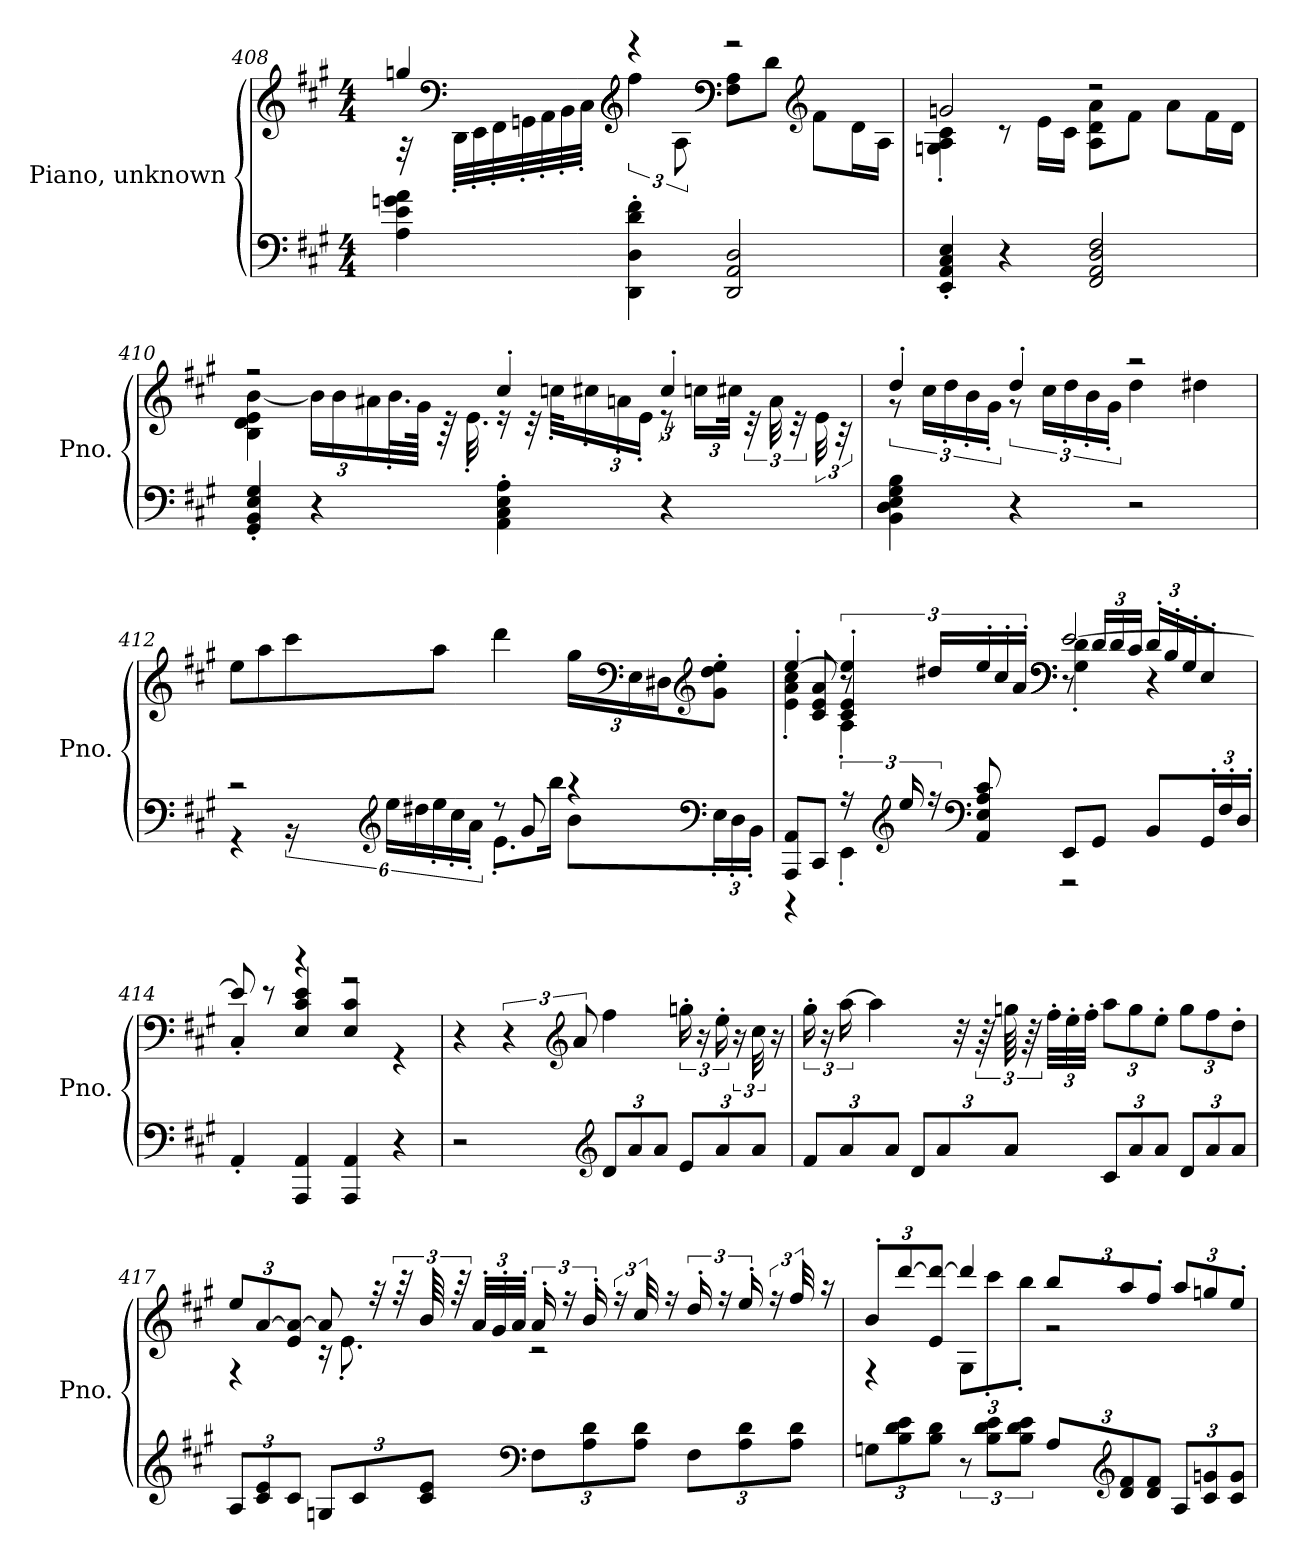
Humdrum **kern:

**kern	**kern
*part1	*part1
*staff2	*staff1
*I"Piano, unknown	*
*I'Pno.	*
!!LO:LB:g=z
*clefF4	*clefG2
*k[f#c#g#]	*k[f#c#g#]
*M4/4	*M4/4
=408	=408
*	*^
4A\ 4e\ 4gn\ 4a\	4ggn/	32r
*	*clefF4	*
.	.	32DD'\LLL
.	.	32EE'\
.	.	32FF#'\
.	.	32GGn'\
.	.	32AA'\
.	.	32BB'\
.	.	32C#'\JJJ
*	*clefG2	*
4DD\' 4D\' 4d\' 4f#\'	4r	6ff#\
.	.	12A\
*	*clefF4	*
2DD/ 2AA/ 2D/	2r	8F#\ 8A\L
.	.	8d\J
*	*clefG2	*
.	.	8f#\L
.	.	16d\L
.	.	16A\JJ
=409	=409	=409
4EE/' 4AA/' 4C#/' 4E/'	2gn/	4Gn\' 4A\' 4c#\'
4r	.	8r
.	.	16e\LL
.	.	16c#\JJ
2FF#/ 2AA/ 2D/ 2F#/	2r	8A\ 8d\ 8a\L
.	.	8f#\J
.	.	8a\L
.	.	16f#\L
.	.	16d\JJ
!!LO:PB:g=z	!!
=410	=410	=410
4GG#/' 4BB/' 4E/' 4G#/'	2r	4B\ 4d\ 4e\ [4b\
*	*	*Xbrackettup
4r	.	24b\LL]
.	.	24b\
.	.	24a#X\
.	.	32.b'\L
.	.	64g#\JJJk
.	.	64r
.	.	32.e'\
4AA\' 4C#\' 4E\' 4A\'	4cc#'/	16r
.	.	32r
.	.	32ccn'\KLL
.	.	24cc#X'\
.	.	24an'\
.	.	24e'\JJ
*	*	*brackettup
4r	4cc#'/	12r
.	.	24ccn\LL
.	.	48cc#X\JJk
.	.	48r
.	.	48a\
.	.	48r
.	.	48e\
.	.	48r
=411	=411	=411
4BB\ 4D\ 4E\ 4G#\ 4B\	4dd'/	12r
.	.	24cc#\LL
*	*	*Xbrackettup
.	.	24dd'\
.	.	24b'\
.	.	24g#'\JJ
*	*	*brackettup
4r	4dd'/	12r
.	.	24cc#\LL
*	*	*Xbrackettup
.	.	24dd'\
.	.	24b'\
.	.	24g#'\JJ
2r	2r	4dd\
.	.	4dd#X\
*	*v	*v
!!LO:LB:g=z
=412	=412
*^	*
2r	4r	8ee\L
.	.	8aa\
.	24r	8ccc#\
*clefG2	*	*
.	24ee\LL	.
.	24dd#X\	.
*	*Xbrackettup	*
.	24ee'\	8aa\J
.	24cc#'\	.
.	24a'\JJ	.
8r	8.e'\L	4ddd\
8g#/	.	.
.	16bb\Jk	.
4r	8b\L	24gg#\LL
*	*	*clefF4
.	.	24E\
.	.	24D#X\J
*clefF4	*	*clefG2
.	24E'\L	8g#\' 8dd\' 8ee\'J
.	24D'\	.
.	24BB'\JJ	.
!!LO:LB:g=z
=413	=413	=413
*	*	*^
*	*	*	*^
8AAA/ 8AA/L	4r	[4ee'/	4e\' 4a\' 4cc#\'	8r
8CC#/J	.	.	.	8c#/ 8e/ 8a/
*brackettup	*	*	*	*brackettup
24r	4EE'\	4c#/' 4e/' 4ee/]'	4A'\	12r
*clefG2	*	*	*	*
24ee/	.	.	.	.
24r	.	.	.	24dd#X/LL
*clefF4	*	*	*	*
*	*	*	*	*Xbrackettup
8AA/ 8E/ 8A/ 8c#/	.	.	.	24ee'/
.	.	.	.	24cc#'/
.	.	.	.	24a'/JJ
*	*	*clefF4	*	*
8EE/L	2r	[2e/	4G#\' 4d\'	8r
8GG#/J	.	.	.	24d/LL
.	.	.	.	24d/
.	.	.	.	24c#/JJ
8BB/L	.	.	4r	24d'/LL
.	.	.	.	24B'/
.	.	.	.	24G#'/J
*Xbrackettup	*	*	*	*
24GG#'/L	.	.	.	8E'/J
24F#'/	.	.	.	.
24D'/JJ	.	.	.	.
*v	*v	*	*	*
*	*	*v	*v
=414	=414	=414
4AA'/	8e/]	4C#'/
.	8r	.
4AAA/ 4AA/	4r	4E/ 4c#/ 4e/
4AAA/ 4AA/	2r	4E/ 4c#/
4r	.	4r
*	*v	*v
!!LO:LB:g=z
=415	=415
2r	4r
*	*brackettup
.	6r
*	*clefG2
.	12a/
*clefG2	*
12d/L	4ff#\
12a/	.
12a/J	.
12e/L	24ggn'\
.	24r
12a/	24ee'\
.	24r
12a/J	48cc#\
.	16r
=416	=416
12f#/L	24gg#'\
.	24r
12a/	[24aa\
.	4aa\]
12a/J	.
12d/L	.
12a/	.
.	32r
.	96r
12a/J	96ggn\
.	96r
*	*Xbrackettup
.	48ff#'\LLL
.	48ee'\
.	48ff#'\JJJ
12c#/L	12aa\L
12a/	12gg\
12a/J	12ee'\J
12d/L	12gg\L
12a/	12ff#\
12a/J	12dd'\J
!!LO:LB:g=z
=417	=417
*	*^
12A/L	12ee/L	4r
12c#/ 12e/	[12a/	.
12c#/J	12e/ 12a/_J	.
12Gn/L	8a/]	16r
.	.	8.e'\
12c#/	.	.
.	32r	.
*	*brackettup	*
.	96r	.
12c#/ 12e/J	96b/	.
.	96r	.
*	*Xbrackettup	*
.	48a'/LLL	.
.	48g#'/	.
.	48a'/JJJ	.
*clefF4	*	*
*	*brackettup	*
12F#\L	24a'/	2r
.	24r	.
12A\ 12d\	24b'/	.
.	24r	.
12A\ 12d\J	48cc#/	.
.	16r	.
12F#\L	24dd'/	.
.	24r	.
12A\ 12d\	24ee'/	.
.	24r	.
12A\ 12d\J	48ff#/	.
.	16r	.
!!LO:LB:g=z	!!
=418	=418	=418
*	*Xbrackettup	*
12Gn\L	12b'/L	4r
12B\ 12d\ 12e\	[12ddd/	.
12B\ 12d\J	12e/ 12ddd/_J	.
*brackettup	*	*
12r	4ddd/]	12G#\L
12B\ 12d\ 12e\L	.	12ccc#'\
12B\ 12d\ 12e\J	.	12bb'\J
*Xbrackettup	*	*
12A/L	12bb/L	2r
*clefG2	*	*
12d/ 12f#/	12aa/	.
12d/ 12f#/J	12ff#'/J	.
12A/L	12aa/L	.
12c#/ 12gn/	12ggn/	.
12c#/ 12g/J	12ee'/J	.
*	*v	*v
=	=
*-	*-
